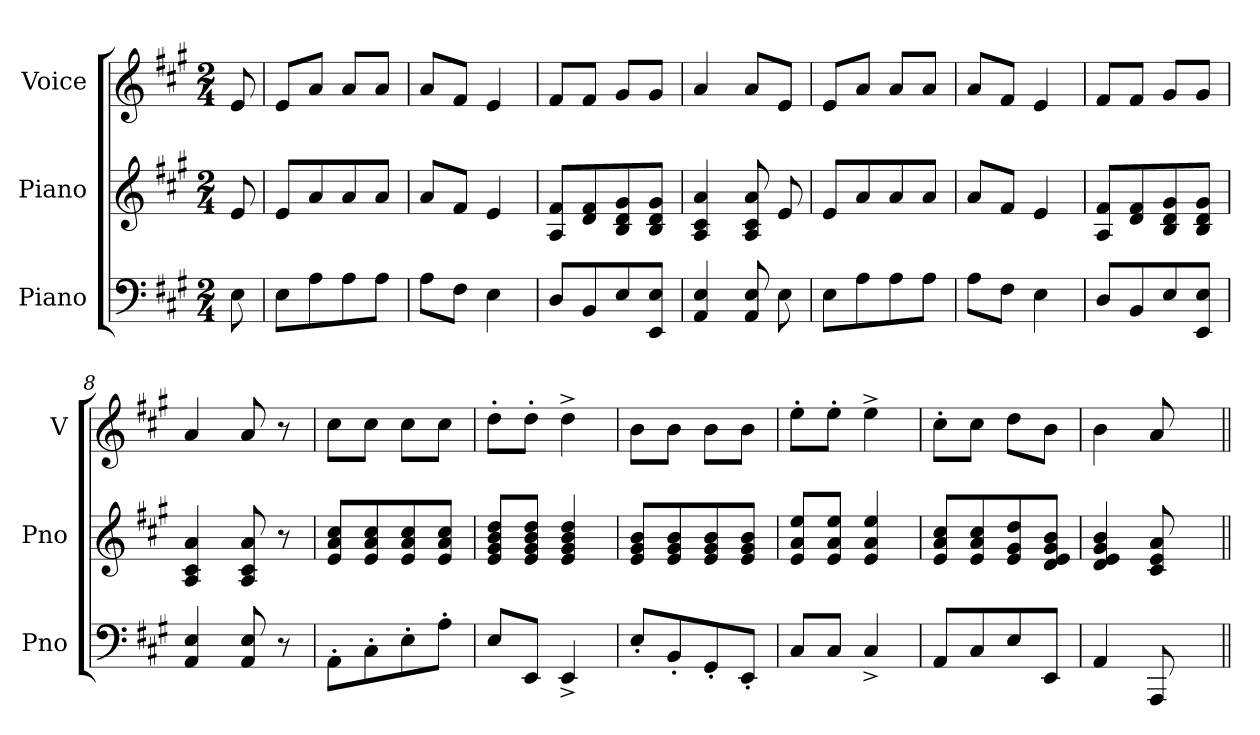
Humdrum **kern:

**kern	**kern	**kern
*part3	*part2	*part1
*staff3	*staff2	*staff1
*I"Piano	*I"Piano	*I"Voice
*I'Pno	*I'Pno	*I'V
*clefF4	*clefG2	*clefG2
*k[f#c#g#]	*k[f#c#g#]	*k[f#c#g#]
*M2/4	*M2/4	*M2/4
*MM84	*MM84	*MM84
=	=	=
8E\	8e/	8e/
=1	=1	=1
8E\L	8e/L	8e/L
8A\	8a/	8a/J
8A\	8a/	8a/L
8A\J	8a/J	8a/J
=2	=2	=2
8A\L	8a/L	8a/L
8F#\J	8f#/J	8f#/J
4E\	4e/	4e/
=3	=3	=3
8D/L	8A/ 8f#/L	8f#/L
8BB/	8d/ 8f#/	8f#/J
8E/	8B/ 8d/ 8g#/	8g#/L
8EE/ 8E/J	8B/ 8d/ 8g#/J	8g#/J
=4	=4	=4
4AA/ 4E/	4A/ 4c#/ 4a/	4a/
8AA/ 8E/	8A/ 8c#/ 8a/	8a/L
8E\	8e/	8e/J
=5	=5	=5
8E\L	8e/L	8e/L
8A\	8a/	8a/J
8A\	8a/	8a/L
8A\J	8a/J	8a/J
=6	=6	=6
8A\L	8a/L	8a/L
8F#\J	8f#/J	8f#/J
4E\	4e/	4e/
=7	=7	=7
8D/L	8A/ 8f#/L	8f#/L
8BB/	8d/ 8f#/	8f#/J
8E/	8B/ 8d/ 8g#/	8g#/L
8EE/ 8E/J	8B/ 8d/ 8g#/J	8g#/J
!!LO:LB:g=z
=8	=8	=8
4AA/ 4E/	4A/ 4c#/ 4a/	4a/
8AA/ 8E/	8A/ 8c#/ 8a/	8a/
8r	8r	8r
=9	=9	=9
8AA'\L	8e/ 8a/ 8cc#/L	8cc#\L
8C#'\	8e/ 8a/ 8cc#/	8cc#\J
8E'\	8e/ 8a/ 8cc#/	8cc#\L
8A'\J	8e/ 8a/ 8cc#/J	8cc#\J
=10	=10	=10
8E/L	8e/ 8g#/ 8b/ 8dd/L	8dd'\L
8EE/J	8e/ 8g#/ 8b/ 8dd/J	8dd'\J
4EE^/	4e/ 4g#/ 4b/ 4dd/	4dd^\
=11	=11	=11
8E'/L	8e/ 8g#/ 8b/L	8b\L
8BB'/	8e/ 8g#/ 8b/	8b\J
8GG#'/	8e/ 8g#/ 8b/	8b\L
8EE'/J	8e/ 8g#/ 8b/J	8b\J
=12	=12	=12
8C#/L	8e/ 8a/ 8ee/L	8ee'\L
8C#/J	8e/ 8a/ 8ee/J	8ee'\J
4C#^/	4e/ 4a/ 4ee/	4ee^\
=13	=13	=13
8AA/L	8e/ 8a/ 8cc#/L	8cc#'\L
8C#/	8e/ 8a/ 8cc#/	8cc#\J
8E/	8e/ 8g#/ 8dd/	8dd\L
8EE/J	8d/ 8e/ 8g#/ 8b/J	8b\J
=14	=14	=14
4AA/	4d/ 4e/ 4g#/ 4b/	4b\
8AAA/	8c#/ 8e/ 8a/	8a/
8ryy	8ryy	8ryy
=||	=||	=||
*-	*-	*-
